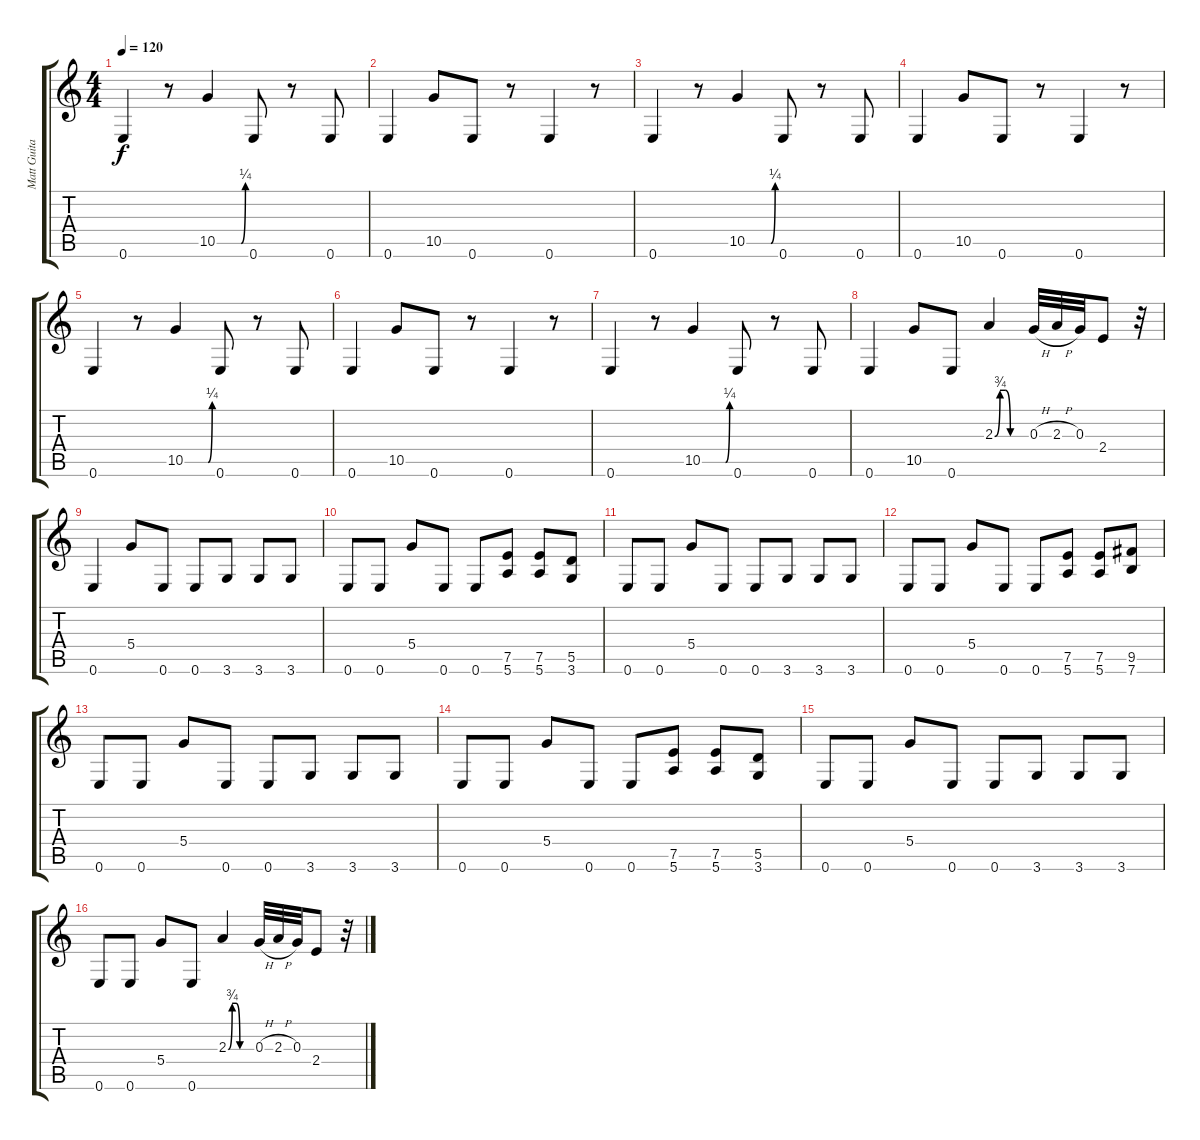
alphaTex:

\track ("Matt Guitar" "Matt Guita") {instrument overdrivenguitar}
\staff {score tabs}
\tuning (E4 B3 G3 D3 A2 E2) {hide}
\ts (4 4)
\tempo 120
\clef g2
\ks c
0.6.4{dy f instrument overdrivenguitar} r.8 10.5{be (custom 0 0 15 0 33 0 42 0 51 0 60 1)}.4 0.6.8 r.8 0.6.8 |
0.6.4 10.5.8 0.6.8 r.8 0.6.4 r.8 |
0.6.4 r.8 10.5{be (custom 0 0 15 0 33 0 42 0 51 0 60 1)}.4 0.6.8 r.8 0.6.8 |
0.6.4 10.5.8 0.6.8 r.8 0.6.4 r.8 |
0.6.4 r.8 10.5{be (custom 0 0 15 0 33 0 42 0 51 0 60 1)}.4 0.6.8 r.8 0.6.8 |
0.6.4 10.5.8 0.6.8 r.8 0.6.4 r.8 |
0.6.4 r.8 10.5{be (custom 0 0 15 0 33 0 42 0 51 0 60 1)}.4 0.6.8 r.8 0.6.8 |
0.6.4 10.5.8 0.6.8 2.3{be (custom 0 0 10 3 20 3 30 0 60 0)}.4 0.3{h}.32 2.3{h}.32 0.3.32 2.4.8 r.32 |
0.6.4 5.4.8 0.6.8 0.6.8 3.6.8 3.6.8 3.6.8 |
0.6.8 0.6.8 5.4.8 0.6.8 0.6.8 (7.5 5.6).8 (7.5 5.6).8 (5.5 3.6).8 |
0.6.8 0.6.8 5.4.8 0.6.8 0.6.8 3.6.8 3.6.8 3.6.8 |
0.6.8 0.6.8 5.4.8 0.6.8 0.6.8 (7.5 5.6).8 (7.5 5.6).8 (9.5 7.6).8 |
0.6.8 0.6.8 5.4.8 0.6.8 0.6.8 3.6.8 3.6.8 3.6.8 |
0.6.8 0.6.8 5.4.8 0.6.8 0.6.8 (7.5 5.6).8 (7.5 5.6).8 (5.5 3.6).8 |
0.6.8 0.6.8 5.4.8 0.6.8 0.6.8 3.6.8 3.6.8 3.6.8 |
0.6.8 0.6.8 5.4.8 0.6.8 2.3{be (custom 0 0 10 3 20 3 30 0 60 0)}.4 0.3{h}.32 2.3{h}.32 0.3.32 2.4.8 r.32
